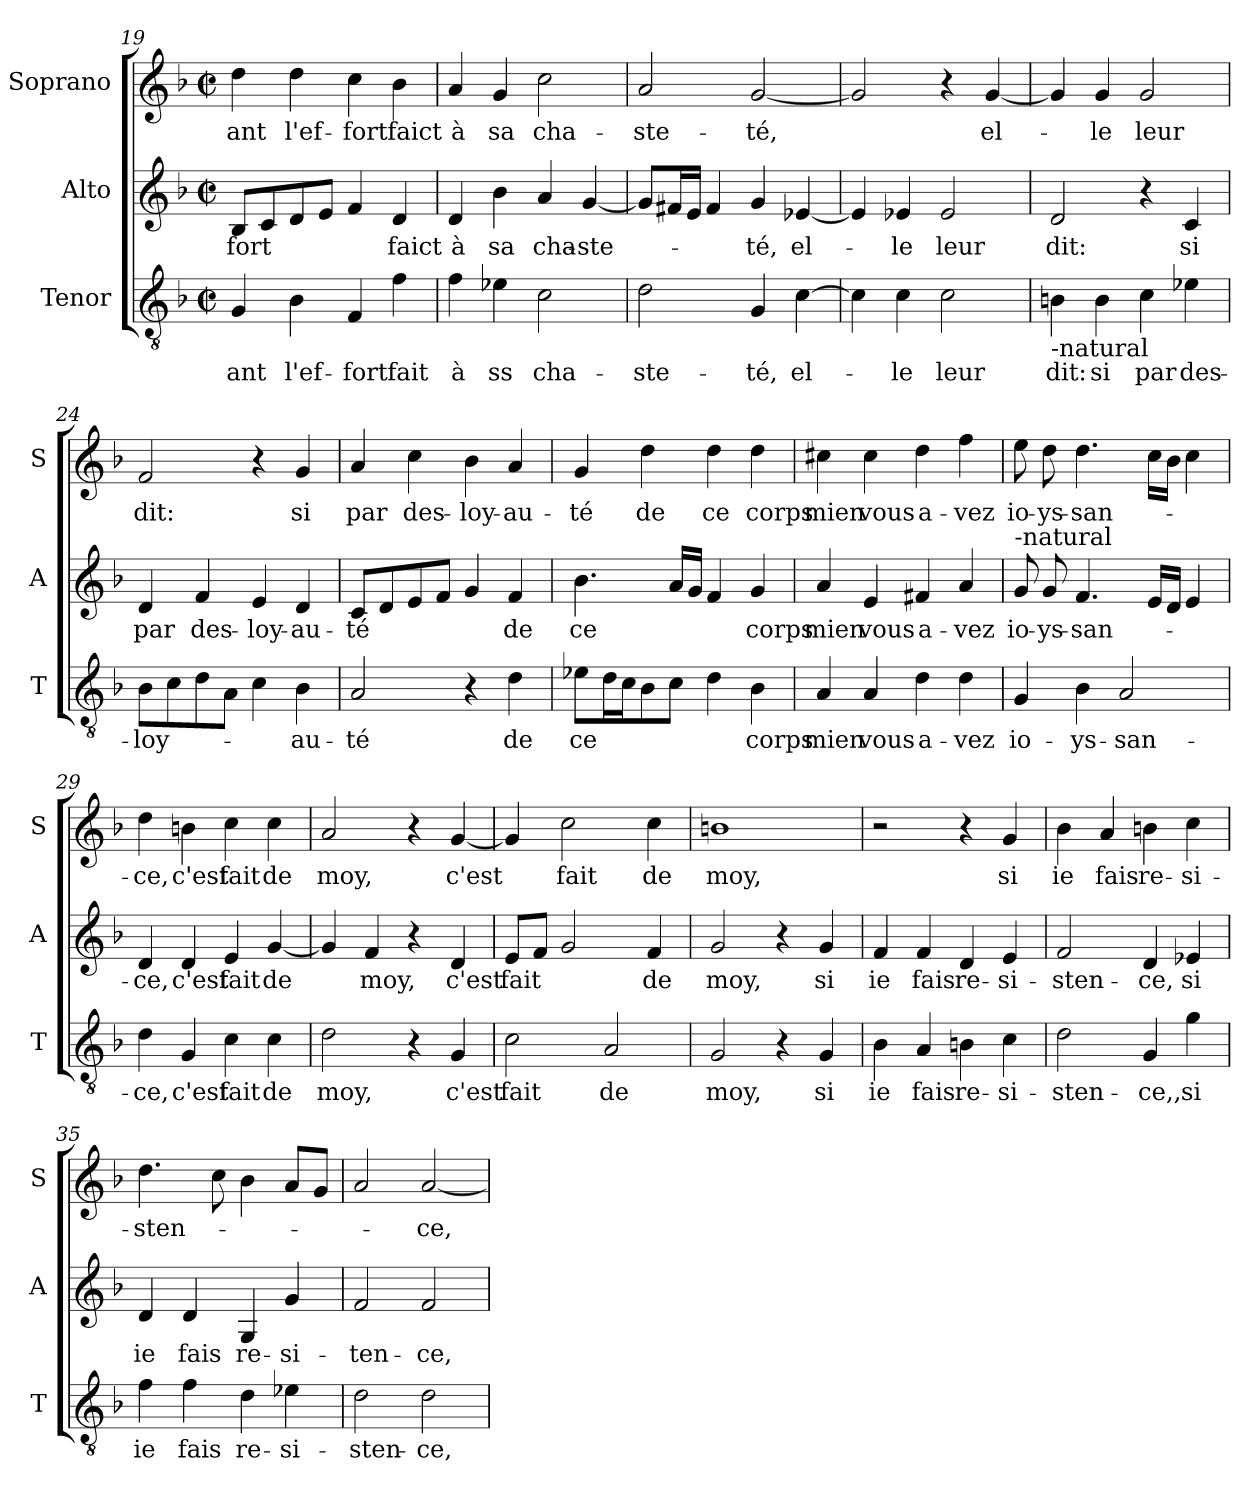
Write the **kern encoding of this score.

**kern	**text	**kern	**text	**kern	**text
*part3	*part3	*part2	*part2	*part1	*part1
*staff3	*staff3	*staff2	*staff2	*staff1	*staff1
*I"Tenor	*	*I"Alto	*	*I"Soprano	*
*I'T	*	*I'A	*	*I'S	*
*clefGv2	*	*clefG2	*	*clefG2	*
*k[b-]	*	*k[b-]	*	*k[b-]	*
*F:	*	*F:	*	*F:	*
*M2/2	*	*M2/2	*	*M2/2	*
*met(c|)	*	*met(c|)	*	*met(c|)	*
=19	=19	=19	=19	=19	=19
!	!LO:LY:b	!	!LO:LY:b	!	!LO:LY:b
4G/	-ant	8B-/L	-fort	4dd\	-ant
.	.	8c/	.	.	.
!	!LO:LY:b	!	!	!	!LO:LY:b
4B-\	l'ef-	8d/	.	4dd\	l'ef-
.	.	8e/J	.	.	.
!	!LO:LY:b	!	!	!	!LO:LY:b
4F/	-fort	4f/	.	4cc\	-fort
!	!LO:LY:b	!	!LO:LY:b	!	!LO:LY:b
4f\	fait	4d/	faict	4b-\	faict
=20	=20	=20	=20	=20	=20
!	!LO:LY:b	!	!LO:LY:b	!	!LO:LY:b
4f\	à	4d/	à	4a/	à
!	!LO:LY:b	!	!LO:LY:b	!	!LO:LY:b
4e-X\	ss	4b-\	sa	4g/	sa
!	!LO:LY:b	!	!LO:LY:b	!	!LO:LY:b
2c\	cha-	4a/	cha-	2cc\	cha-
!	!	!	!LO:LY:b	!	!
.	.	[4g/	-ste-	.	.
!!LO:LB:g=z
=21	=21	=21	=21	=21	=21
!	!LO:LY:b	!	!	!	!LO:LY:b
2d\	-ste-	8g/L]	.	2a/	-ste-
.	.	16f#X/L	.	.	.
.	.	16e/JJ	.	.	.
.	.	4f#/	.	.	.
!	!LO:LY:b	!	!LO:LY:b	!	!LO:LY:b
4G/	-té,	4g/	-té,	[2g/	-té,
!	!LO:LY:b	!	!LO:LY:b	!	!
[4c\	el-	[4e-X/	el-	.	.
=22	=22	=22	=22	=22	=22
4c\]	.	4e-/]	.	2g/]	.
!	!LO:LY:b	!	!LO:LY:b	!	!
4c\	-le	4e-X/	-le	.	.
!	!LO:LY:b	!	!LO:LY:b	!	!
2c\	leur	2e-/	leur	4r	.
!	!	!	!	!	!LO:LY:b
.	.	.	.	[4g/	el-
=23	=23	=23	=23	=23	=23
!LO:TX:b:t=-natural	!	!	!	!	!
!	!LO:LY:b	!	!LO:LY:b	!	!
4Bn\	dit:	2d/	dit:	4g/]	.
!	!LO:LY:b	!	!	!	!LO:LY:b
4B\	si	.	.	4g/	-le
!	!LO:LY:b	!	!	!	!LO:LY:b
4c\	par	4r	.	2g/	leur
!	!LO:LY:b	!	!LO:LY:b	!	!
4e-X\	des-	4c/	si	.	.
=24	=24	=24	=24	=24	=24
!	!LO:LY:b	!	!LO:LY:b	!	!LO:LY:b
8B-\L	-loy-	4d/	par	2f/	dit:
8c\	.	.	.	.	.
!	!	!	!LO:LY:b	!	!
8d\	.	4f/	des-	.	.
8A\J	.	.	.	.	.
!	!	!	!LO:LY:b	!	!
4c\	.	4e/	-loy-	4r	.
!	!LO:LY:b	!	!LO:LY:b	!	!LO:LY:b
4B-\	-au-	4d/	-au-	4g/	si
=25	=25	=25	=25	=25	=25
!	!LO:LY:b	!	!LO:LY:b	!	!LO:LY:b
2A/	-té	8c/L	-té	4a/	par
.	.	8d/	.	.	.
!	!	!	!	!	!LO:LY:b
.	.	8e/	.	4cc\	des-
.	.	8f/J	.	.	.
!	!	!	!	!	!LO:LY:b
4r	.	4g/	.	4b-\	-loy-
!	!LO:LY:b	!	!LO:LY:b	!	!LO:LY:b
4d\	de	4f/	de	4a/	-au-
!!LO:LB:g=z
=26	=26	=26	=26	=26	=26
!	!LO:LY:b	!	!LO:LY:b	!	!LO:LY:b
8e-X\L	ce	4.b-\	ce	4g/	-té
16d\L	.	.	.	.	.
16c\J	.	.	.	.	.
!	!	!	!	!	!LO:LY:b
8B-\	.	.	.	4dd\	de
8c\J	.	16a/LL	.	.	.
.	.	16g/JJ	.	.	.
!	!	!	!	!	!LO:LY:b
4d\	.	4f/	.	4dd\	ce
!	!LO:LY:b	!	!LO:LY:b	!	!LO:LY:b
4B-\	corps	4g/	corps	4dd\	corps
=27	=27	=27	=27	=27	=27
!	!LO:LY:b	!	!LO:LY:b	!	!LO:LY:b
4A/	mien	4a/	mien	4cc#X\	mien
!	!LO:LY:b	!	!LO:LY:b	!	!LO:LY:b
4A/	vous	4e/	vous	4cc#\	vous
!	!LO:LY:b	!	!LO:LY:b	!	!LO:LY:b
4d\	a-	4f#X/	a-	4dd\	a-
!	!LO:LY:b	!	!LO:LY:b	!	!LO:LY:b
4d\	-vez	4a/	-vez	4ff\	-vez
=28	=28	=28	=28	=28	=28
!	!	!LO:TX:a:t=-natural	!	!	!
!	!LO:LY:b	!	!LO:LY:b	!	!LO:LY:b
4G/	io-	8g/	io-	8ee\	io-
!	!	!	!LO:LY:b	!	!LO:LY:b
.	.	8g/	-ys-	8dd\	-ys-
!	!LO:LY:b	!	!LO:LY:b	!	!LO:LY:b
4B-\	-ys-	4.f/	-san-	4.dd\	-san-
!	!LO:LY:b	!	!	!	!
2A/	-san-	.	.	.	.
.	.	16e/LL	.	16cc\LL	.
.	.	16d/JJ	.	16b-\JJ	.
.	.	4e/	.	4cc\	.
=29	=29	=29	=29	=29	=29
!	!LO:LY:b	!	!LO:LY:b	!	!LO:LY:b
4d\	-ce,	4d/	-ce,	4dd\	-ce,
!	!LO:LY:b	!	!LO:LY:b	!	!LO:LY:b
4G/	c'est	4d/	c'est	4bn\	c'est
!	!LO:LY:b	!	!LO:LY:b	!	!LO:LY:b
4c\	fait	4e/	fait	4cc\	fait
!	!LO:LY:b	!	!LO:LY:b	!	!LO:LY:b
4c\	de	[4g/	de	4cc\	de
=30	=30	=30	=30	=30	=30
!	!LO:LY:b	!	!	!	!LO:LY:b
2d\	moy,	4g/]	.	2a/	moy,
!	!	!	!LO:LY:b	!	!
.	.	4f/	moy,	.	.
4r	.	4r	.	4r	.
!	!LO:LY:b	!	!LO:LY:b	!	!LO:LY:b
4G/	c'est	4d/	c'est	[4g/	c'est
!!LO:LB:g=z
=31	=31	=31	=31	=31	=31
!	!LO:LY:b	!	!LO:LY:b	!	!
2c\	fait	8e/L	fait	4g/]	.
.	.	8f/J	.	.	.
!	!	!	!	!	!LO:LY:b
.	.	2g/	.	2cc\	fait
!	!LO:LY:b	!	!	!	!
2A/	de	.	.	.	.
!	!	!	!LO:LY:b	!	!LO:LY:b
.	.	4f/	de	4cc\	de
=32	=32	=32	=32	=32	=32
!	!LO:LY:b	!	!LO:LY:b	!	!LO:LY:b
2G/	moy,	2g/	moy,	1bn	moy,
4r	.	4r	.	.	.
!	!LO:LY:b	!	!LO:LY:b	!	!
4G/	si	4g/	si	.	.
=33	=33	=33	=33	=33	=33
!	!LO:LY:b	!	!LO:LY:b	!	!
4B-\	ie	4f/	ie	2r	.
!	!LO:LY:b	!	!LO:LY:b	!	!
4A/	fais	4f/	fais	.	.
!	!LO:LY:b	!	!LO:LY:b	!	!
4Bn\	re-	4d/	re-	4r	.
!	!LO:LY:b	!	!LO:LY:b	!	!LO:LY:b
4c\	-si-	4e/	-si-	4g/	si
=34	=34	=34	=34	=34	=34
!	!LO:LY:b	!	!LO:LY:b	!	!LO:LY:b
2d\	-sten-	2f/	-sten-	4b-\	ie
!	!	!	!	!	!LO:LY:b
.	.	.	.	4a/	fais
!	!LO:LY:b	!	!LO:LY:b	!	!LO:LY:b
4G/	-ce,,	4d/	-ce,	4bn\	re-
!	!LO:LY:b	!	!LO:LY:b	!	!LO:LY:b
4g\	si	4e-X/	si	4cc\	-si-
=35	=35	=35	=35	=35	=35
!	!LO:LY:b	!	!LO:LY:b	!	!LO:LY:b
4f\	ie	4d/	ie	4.dd\	-sten-
!	!LO:LY:b	!	!LO:LY:b	!	!
4f\	fais	4d/	fais	.	.
.	.	.	.	8cc\	.
!	!LO:LY:b	!	!LO:LY:b	!	!
4d\	re-	4G/	re-	4b-\	.
!	!LO:LY:b	!	!LO:LY:b	!	!
4e-X\	-si-	4g/	-si-	8a/L	.
.	.	.	.	8g/J	.
!!LO:PB:g=z
=36	=36	=36	=36	=36	=36
!	!LO:LY:b	!	!LO:LY:b	!	!
2d\	-sten-	2f/	-ten-	2a/	.
!	!LO:LY:b	!	!LO:LY:b	!	!LO:LY:b
2d\	-ce,	2f/	-ce,	[2a/	-ce,
=	=	=	=	=	=
*-	*-	*-	*-	*-	*-
